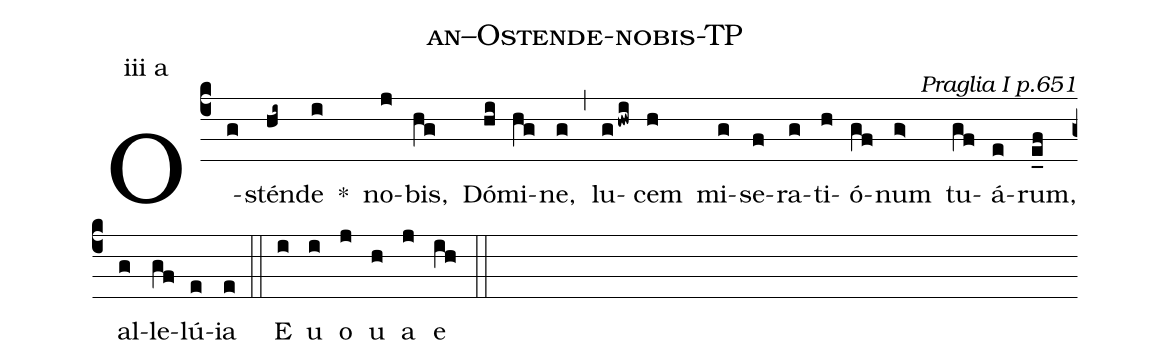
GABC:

name: an--Ostende-nobis-TP ;
commentary: Praglia I p.651;
annotation: iii a;
%%
(c4)
O(g)stén(hi~)de(i) *()
no(j)bis,(hg) Dó(hi)mi(hg)ne,(g) (,)
lu(ghwi)cem(h) mi(g)se(f)ra(g)ti(h)ó(gf)num(g>) tu(gf)á(e)rum,(e_f) al(g)le(gf)lú(e)ia(e) (::) E(i) u(i) o(j) u(h) a(j) e(ih) (::)
